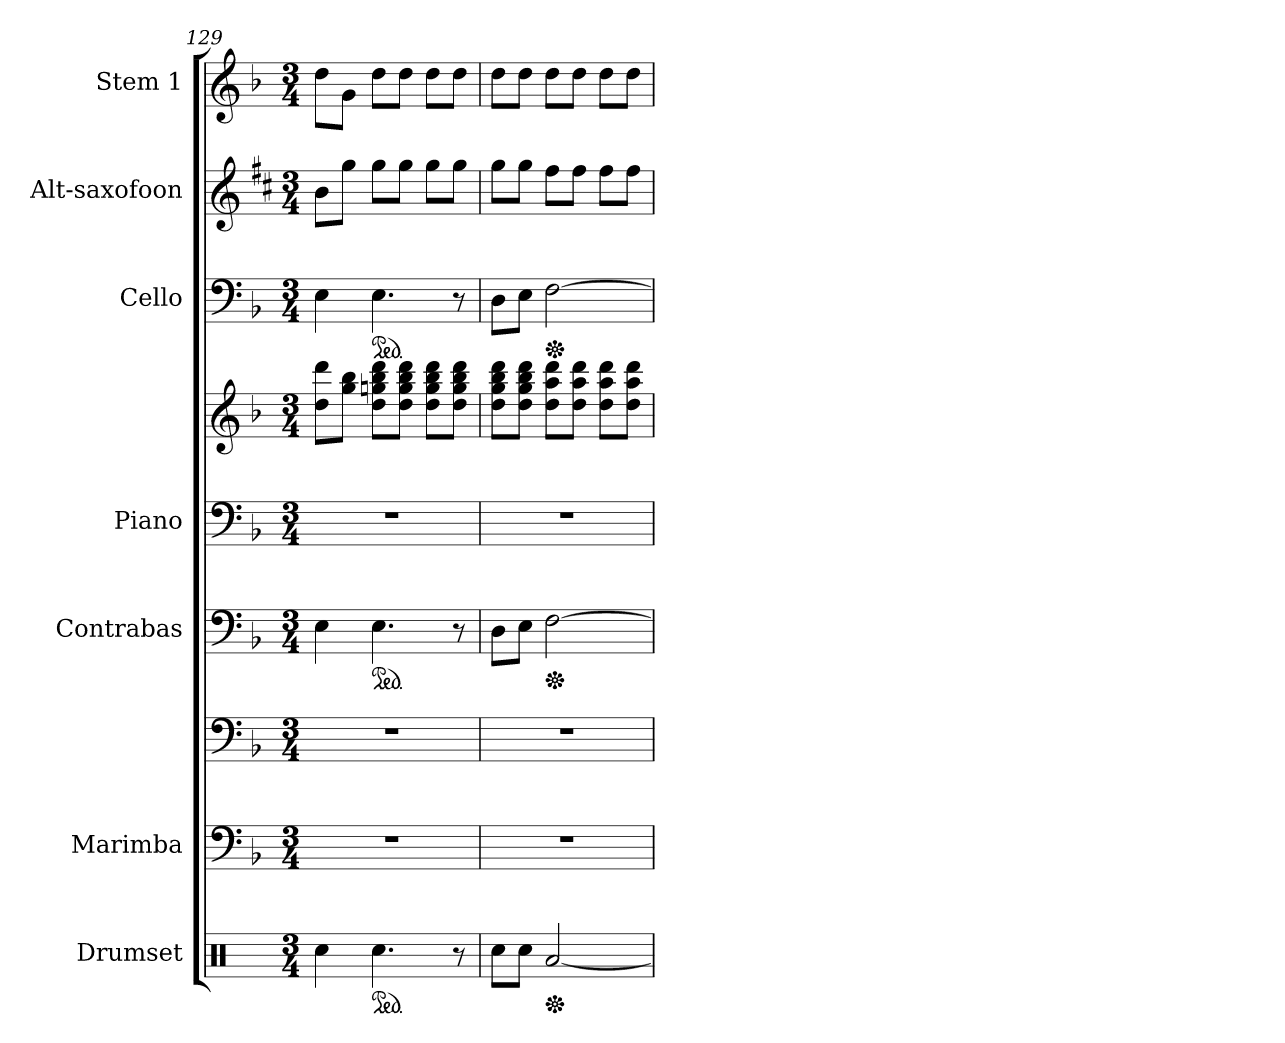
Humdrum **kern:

**kern	**kern	**kern	**kern	**kern	**kern	**kern	**kern	**kern
*part7	*part6	*part6	*part5	*part4	*part4	*part3	*part2	*part1
*staff9	*staff8	*staff7	*staff6	*staff5	*staff4	*staff3	*staff2	*staff1
*I"Drumset	*I"Marimba	*	*I"Contrabas	*I"Piano	*	*I"Cello	*I"Alt-saxofoon	*I"Stem 1
*I'D. set	*I'Mrm.	*	*I'Ca. Bs.	*I'Pno.	*	*	*I'A. Sax.	*I'Stm. 1
*clefX	*clefF4	*clefF4	*clefF4	*clefF4	*clefG2	*clefF4	*clefG2	*clefG2
*	*	*	*ITrd7c12	*	*	*	*ITrd5c9	*
*k[]	*k[b-]	*k[b-]	*k[b-]	*k[b-]	*k[b-]	*k[b-]	*k[b-]	*k[b-]
*M3/4	*M3/4	*M3/4	*M3/4	*M3/4	*M3/4	*M3/4	*M3/4	*M3/4
=129	=129	=129	=129	=129	=129	=129	=129	=129
4Rcc\	2.r	2.r	4EE\	2.r	8dd\ 8ddd\L	4E\	8d\L	8dd\L
.	.	.	.	.	8gg\ 8bb-\J	.	8b-\J	8g\J
*ped	*	*	*	*	*	*	*	*
*	*	*	*ped	*	*	*	*	*
*	*	*	*	*	*	*ped	*	*
4.Rcc\	.	.	4.EE\	.	8dd\ 8ggn\ 8bb-\ 8ddd\L	4.E\	8b-\L	8dd\L
.	.	.	.	.	8dd\ 8gg\ 8bb-\ 8ddd\J	.	8b-\J	8dd\J
.	.	.	.	.	8dd\ 8gg\ 8bb-\ 8ddd\L	.	8b-\L	8dd\L
8r	.	.	8r	.	8dd\ 8gg\ 8bb-\ 8ddd\J	8r	8b-\J	8dd\J
=130	=130	=130	=130	=130	=130	=130	=130	=130
8Rcc\L	2.r	2.r	8DD\L	2.r	8dd\ 8gg\ 8bb-\ 8ddd\L	8D\L	8b-\L	8dd\L
8Rcc\J	.	.	8EE\J	.	8dd\ 8gg\ 8bb-\ 8ddd\J	8E\J	8b-\J	8dd\J
*Xped	*	*	*	*	*	*	*	*
*	*	*	*Xped	*	*	*	*	*
*	*	*	*	*	*	*Xped	*	*
[2Ra/	.	.	[2FF\	.	8dd\ 8aa\ 8ddd\L	[2F\	8a\L	8dd\L
.	.	.	.	.	8dd\ 8aa\ 8ddd\J	.	8a\J	8dd\J
.	.	.	.	.	8dd\ 8aa\ 8ddd\L	.	8a\L	8dd\L
.	.	.	.	.	8dd\ 8aa\ 8ddd\J	.	8a\J	8dd\J
=	=	=	=	=	=	=	=	=
*-	*-	*-	*-	*-	*-	*-	*-	*-
